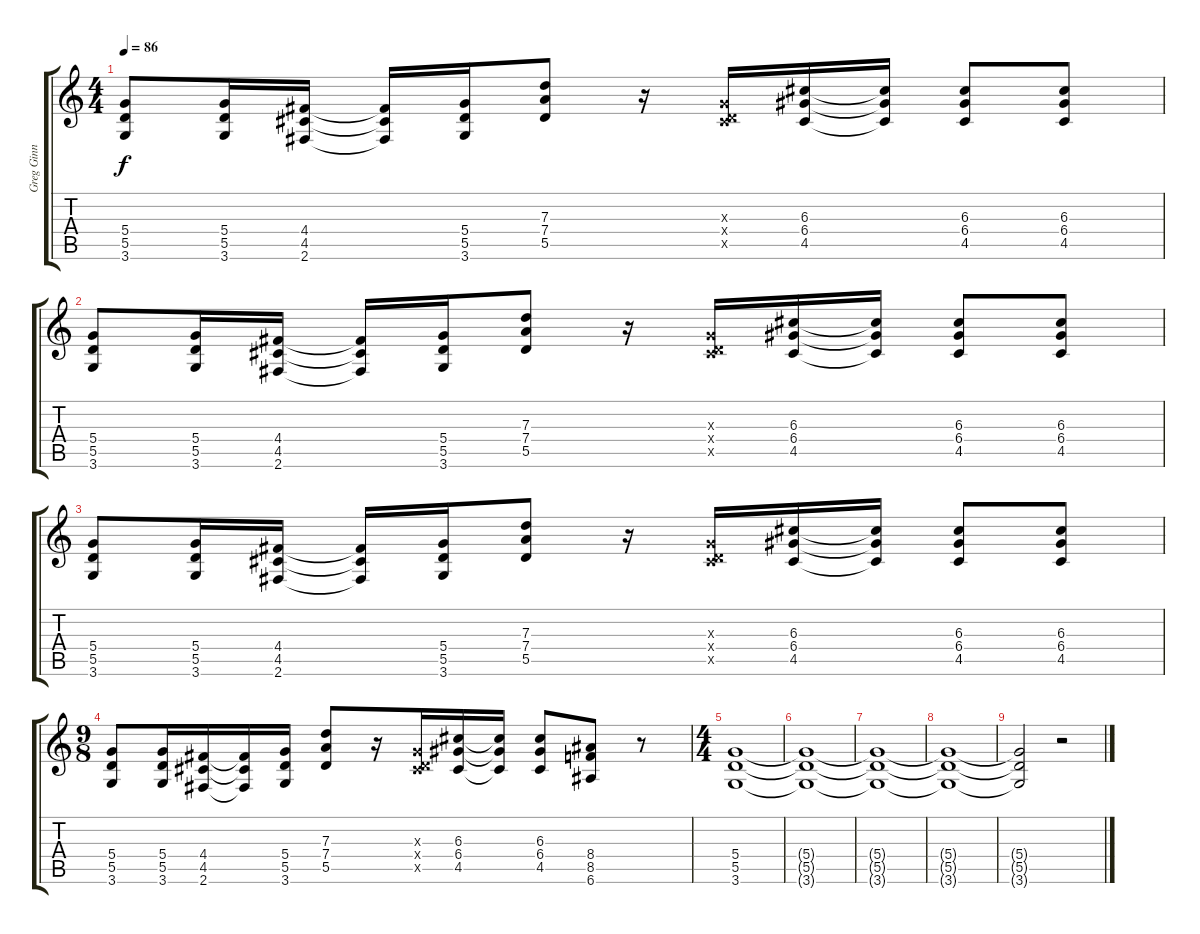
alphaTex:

\track ("Greg Ginn - Guitar" "Greg Ginn ") {instrument distortionguitar}
\staff {score tabs}
\tuning (E4 B3 G3 D3 A2 E2) {hide}
\ts (4 4)
\tempo 86
\clef g2
\ks c
(5.4 5.5 3.6).8{dy f} (5.4 5.5 3.6).16 (4.4 4.5 2.6).16 (4.4{t} 4.5{t} 2.6{t}).16 (5.4 5.5 3.6).16 (7.3 7.4 5.5).8 r.16 (0.3{x} 0.4{x} 4.5{x}).16 (6.3 6.4 4.5).16 (6.3{t} 6.4{t} 4.5{t}).16 (6.3 6.4 4.5).8 (6.3 6.4 4.5).8 |
(5.4 5.5 3.6).8 (5.4 5.5 3.6).16 (4.4 4.5 2.6).16 (4.4{t} 4.5{t} 2.6{t}).16 (5.4 5.5 3.6).16 (7.3 7.4 5.5).8 r.16 (0.3{x} 0.4{x} 4.5{x}).16 (6.3 6.4 4.5).16 (6.3{t} 6.4{t} 4.5{t}).16 (6.3 6.4 4.5).8 (6.3 6.4 4.5).8 |
(5.4 5.5 3.6).8 (5.4 5.5 3.6).16 (4.4 4.5 2.6).16 (4.4{t} 4.5{t} 2.6{t}).16 (5.4 5.5 3.6).16 (7.3 7.4 5.5).8 r.16 (0.3{x} 0.4{x} 4.5{x}).16 (6.3 6.4 4.5).16 (6.3{t} 6.4{t} 4.5{t}).16 (6.3 6.4 4.5).8 (6.3 6.4 4.5).8 |
\ts (9 8)
(5.4 5.5 3.6).8 (5.4 5.5 3.6).16 (4.4 4.5 2.6).16 (4.4{t} 4.5{t} 2.6{t}).16 (5.4 5.5 3.6).16 (7.3 7.4 5.5).8 r.16 (0.3{x} 0.4{x} 4.5{x}).16 (6.3 6.4 4.5).16 (6.3{t} 6.4{t} 4.5{t}).16 (6.3 6.4 4.5).8 (8.4 8.5 6.6).8 r.8 |
\ts (4 4)
(5.4 5.5 3.6).1 |
(5.4{t} 5.5{t} 3.6{t}).1 |
(5.4{t} 5.5{t} 3.6{t}).1 |
(5.4{t} 5.5{t} 3.6{t}).1 |
(5.4{t} 5.5{t} 3.6{t}).2 r.2
